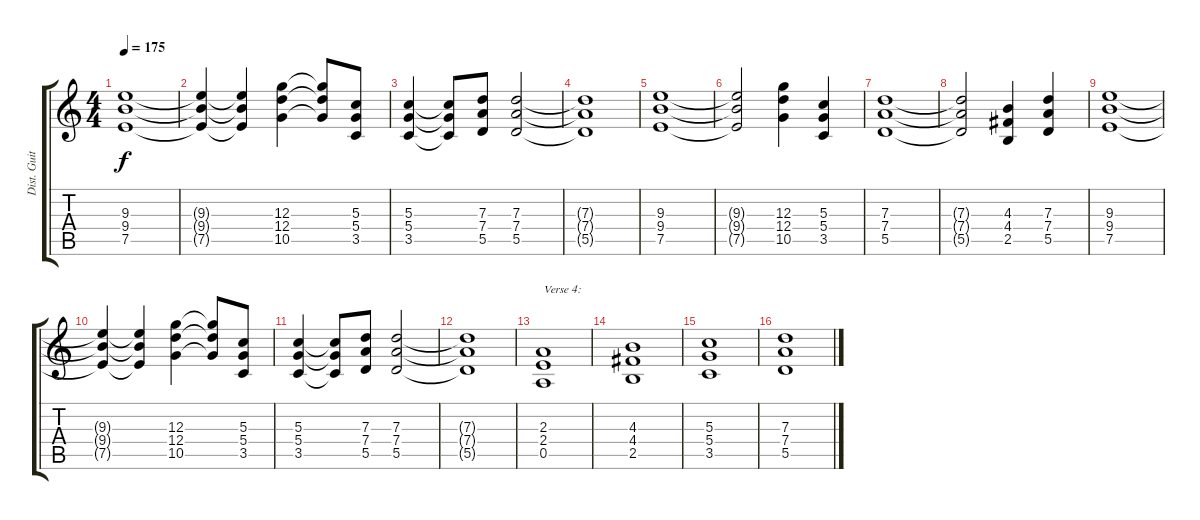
\track ("Dist. Guitar 2" "Dist. Guit") {instrument distortionguitar}
\staff {score tabs}
\tuning (E4 B3 G3 D3 A2 E2) {hide}
\ts (4 4)
\tempo 175
\clef g2
\ks c
(9.3 9.4 7.5).1{dy f} |
(9.3{t} 9.4{t} 7.5{t}).4 (9.3{t} 9.4{t} 7.5{t}).4 (12.3 12.4 10.5).4 (12.3{t} 12.4{t} 10.5{t}).8 (5.3 5.4 3.5).8 |
(5.3 5.4 3.5).4 (5.3{t} 5.4{t} 3.5{t}).8 (7.3 7.4 5.5).8 (7.3 7.4 5.5).2 |
(7.3{t} 7.4{t} 5.5{t}).1 |
(9.3 9.4 7.5).1 |
(9.3{t} 9.4{t} 7.5{t}).2 (12.3 12.4 10.5).4 (5.3 5.4 3.5).4 |
(7.3 7.4 5.5).1 |
(7.3{t} 7.4{t} 5.5{t}).2 (4.3 4.4 2.5).4 (7.3 7.4 5.5).4 |
(9.3 9.4 7.5).1 |
(9.3{t} 9.4{t} 7.5{t}).4 (9.3{t} 9.4{t} 7.5{t}).4 (12.3 12.4 10.5).4 (12.3{t} 12.4{t} 10.5{t}).8 (5.3 5.4 3.5).8 |
(5.3 5.4 3.5).4 (5.3{t} 5.4{t} 3.5{t}).8 (7.3 7.4 5.5).8 (7.3 7.4 5.5).2 |
(7.3{t} 7.4{t} 5.5{t}).1 |
(2.3 2.4 0.5).1{txt "Verse 4:" volume 10 instrument distortionguitar} |
(4.3 4.4 2.5).1 |
(5.3 5.4 3.5).1 |
(7.3 7.4 5.5).1
